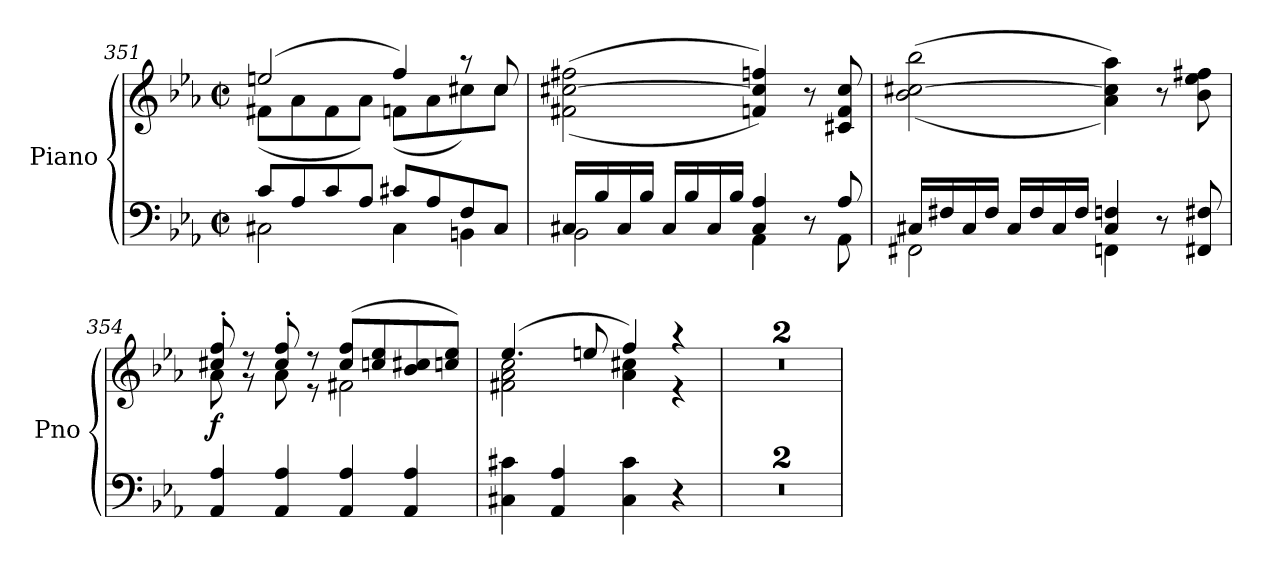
**kern	**kern	**dynam
*part1	*part1	*part1
*staff2	*staff1	*staff1/2
*I"Piano	*	*
*I'Pno	*	*
*clefF4	*clefG2	*
*k[b-e-a-]	*k[b-e-a-]	*
*M2/2	*M2/2	*
*met(c|)	*met(c|)	*
=351	=351	=351
*^	*^	*
8c/L	2C#X\	(>2een/	(<8f#X\L	.
8A-/	.	.	8a-\	.
8c/	.	.	8f#\	.
8A-/J	.	.	8a-\J)	.
8c#X/L	4C#\	4ff/)	(<8fn\L	.
8A-/	.	.	8a-\	.
8F/	4BBn\	8raa	8cc#X\)	.
8C#/J	.	8cc#/	8cc#\J	.
*	*	*v	*v	*
=352	=352	=352	=352
16C#X/LL	2BB-\	(>(<2f#X\ [2cc#X\ 2ff#X\	.
16B-/	.	.	.
16C#/	.	.	.
16B-/JJ	.	.	.
16C#/LL	.	.	.
16B-/	.	.	.
16C#/	.	.	.
16B-/JJ	.	.	.
4C#/ 4A-/	4AA-\	4fn/ 4cc#/] 4ffn/))	.
8r	8ryy	8r	.
8A-/	8AA-\	8c#X/ 8f/ 8cc#/	.
!!LO:LB:g=z
=353	=353	=353	=353
16C#X/LL	2FF#X\	(>(<2b-\ [2cc#X\ 2bb-\	.
16F#X/	.	.	.
16C#/	.	.	.
16F#/JJ	.	.	.
16C#/LL	.	.	.
16F#/	.	.	.
16C#/	.	.	.
16F#/JJ	.	.	.
4C#/ 4Fn/	4FFn\	4a-\ 4cc#\] 4aa-\))	.
8r	4ryy	8r	.
8FF#X/ 8F#X/	.	8b-\ 8ee-\ 8ff#X\	.
*v	*v	*	*
!!LO:LB:g=z
=354	=354	=354
*	*^	*
!	!	!	!LO:DY:b
4AA-/ 4A-/	8cc#X/' 8ff/'	8a-\	f
.	8r	8r	.
4AA-/ 4A-/	8cc#/' 8ff/'	8a-\	.
.	8r	8r	.
4AA-/ 4A-/	(>8cc#/ 8ff/L	2f#X\	.
.	8ccn/ 8ee-/	.	.
4AA-/ 4A-/	8b-/ 8cc#X/	.	.
.	8ccn/ 8ee-/J)	.	.
=355	=355	=355	=355
4C#X\ 4c#X\	(>4.ee-/	2f#X\ 2a-\ 2cc\	.
4AA-/ 4A-/	.	.	.
.	8een/	.	.
4C#\ 4c#\	4ff/)	4a-\ 4cc#X\	.
4r	4r	4r	.
*	*v	*v	*
=356	=356	=356
1r	1r	.
=357	=357	=357
1r	1r	.
=	=	=
*-	*-	*-
